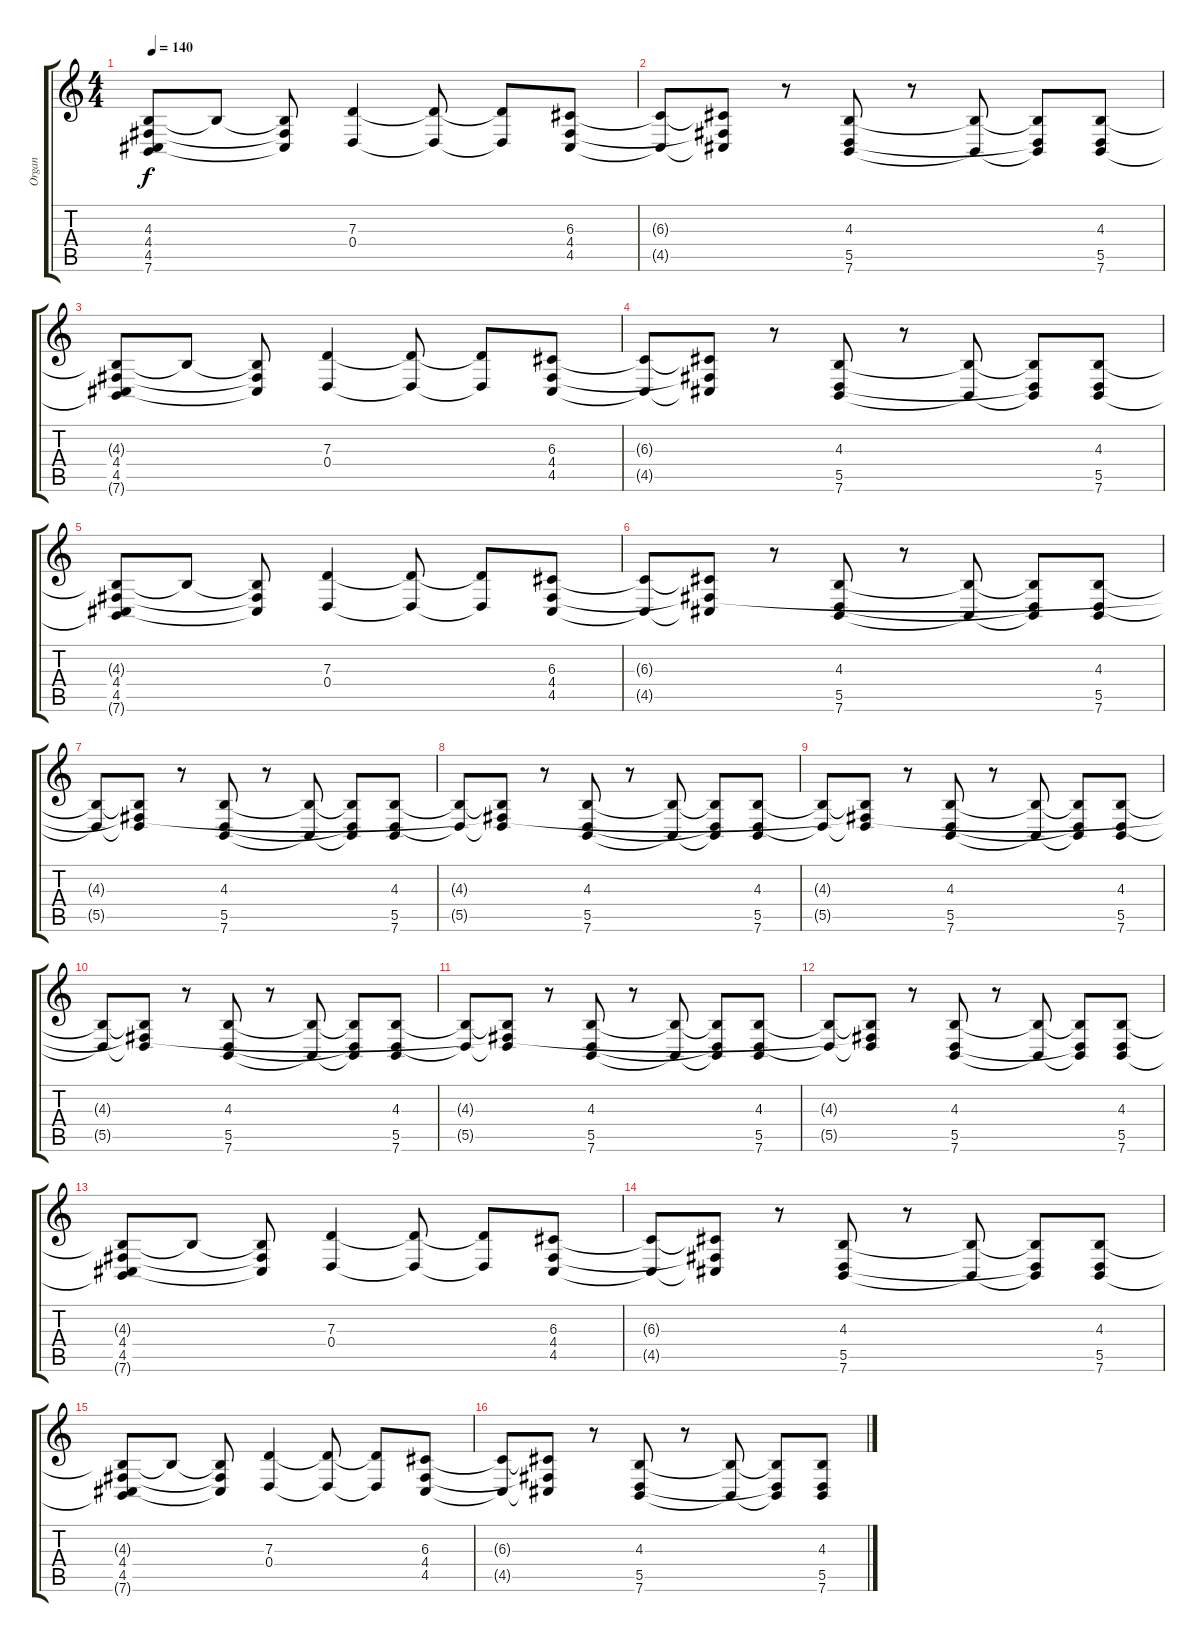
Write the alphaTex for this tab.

\track ("Organ" "Organ") {instrument rockorgan}
\staff {score tabs}
\tuning (E4 B3 G3 D3 A2 E2) {hide}
\ts (4 4)
\tempo 140
\clef g2
\ks c
(4.3{t} 4.4 4.5 7.6{t}).8{dy f} 4.3{t}.8 (4.3{t} 4.4{t} 4.5{t}).8 (7.3 0.4).4 (7.3{t} 0.4{t}).8 (7.3{t} 0.4{t}).8 (6.3 4.4 4.5).8 |
(6.3{t} 4.5{t}).8 (6.3{t} 4.4{t} 4.5{t}).8 r.8 (4.3 5.5 7.6).8 r.8 (4.3{t} 7.6{t}).8 (4.3{t} 5.5{t} 7.6{t}).8 (4.3 5.5 7.6).8 |
(4.3{t} 4.4 4.5 7.6{t}).8 4.3{t}.8 (4.3{t} 4.4{t} 4.5{t}).8 (7.3 0.4).4 (7.3{t} 0.4{t}).8 (7.3{t} 0.4{t}).8 (6.3 4.4 4.5).8 |
(6.3{t} 4.5{t}).8 (6.3{t} 4.4{t} 4.5{t}).8 r.8 (4.3 5.5 7.6).8 r.8 (4.3{t} 7.6{t}).8 (4.3{t} 5.5{t} 7.6{t}).8 (4.3 5.5 7.6).8 |
(4.3{t} 4.4 4.5 7.6{t}).8 4.3{t}.8 (4.3{t} 4.4{t} 4.5{t}).8 (7.3 0.4).4 (7.3{t} 0.4{t}).8 (7.3{t} 0.4{t}).8 (6.3 4.4 4.5).8 |
(6.3{t} 4.5{t}).8 (6.3{t} 4.4{t} 4.5{t}).8 r.8 (4.3 5.5 7.6).8 r.8 (4.3{t} 7.6{t}).8 (4.3{t} 5.5{t} 7.6{t}).8 (4.3 5.5 7.6).8 |
(4.3{t} 5.5{t}).8 (4.3{t} 4.4{t} 5.5{t}).8 r.8 (4.3 5.5 7.6).8 r.8 (4.3{t} 7.6{t}).8 (4.3{t} 5.5{t} 7.6{t}).8 (4.3 5.5 7.6).8 |
(4.3{t} 5.5{t}).8 (4.3{t} 4.4{t} 5.5{t}).8 r.8 (4.3 5.5 7.6).8 r.8 (4.3{t} 7.6{t}).8 (4.3{t} 5.5{t} 7.6{t}).8 (4.3 5.5 7.6).8 |
(4.3{t} 5.5{t}).8 (4.3{t} 4.4{t} 5.5{t}).8 r.8 (4.3 5.5 7.6).8 r.8 (4.3{t} 7.6{t}).8 (4.3{t} 5.5{t} 7.6{t}).8 (4.3 5.5 7.6).8 |
(4.3{t} 5.5{t}).8 (4.3{t} 4.4{t} 5.5{t}).8 r.8 (4.3 5.5 7.6).8 r.8 (4.3{t} 7.6{t}).8 (4.3{t} 5.5{t} 7.6{t}).8 (4.3 5.5 7.6).8 |
(4.3{t} 5.5{t}).8 (4.3{t} 4.4{t} 5.5{t}).8 r.8 (4.3 5.5 7.6).8 r.8 (4.3{t} 7.6{t}).8 (4.3{t} 5.5{t} 7.6{t}).8 (4.3 5.5 7.6).8 |
(4.3{t} 5.5{t}).8 (4.3{t} 4.4{t} 5.5{t}).8 r.8 (4.3 5.5 7.6).8 r.8 (4.3{t} 7.6{t}).8 (4.3{t} 5.5{t} 7.6{t}).8 (4.3 5.5 7.6).8 |
(4.3{t} 4.4 4.5 7.6{t}).8 4.3{t}.8 (4.3{t} 4.4{t} 4.5{t}).8 (7.3 0.4).4 (7.3{t} 0.4{t}).8 (7.3{t} 0.4{t}).8 (6.3 4.4 4.5).8 |
(6.3{t} 4.5{t}).8 (6.3{t} 4.4{t} 4.5{t}).8 r.8 (4.3 5.5 7.6).8 r.8 (4.3{t} 7.6{t}).8 (4.3{t} 5.5{t} 7.6{t}).8 (4.3 5.5 7.6).8 |
(4.3{t} 4.4 4.5 7.6{t}).8 4.3{t}.8 (4.3{t} 4.4{t} 4.5{t}).8 (7.3 0.4).4 (7.3{t} 0.4{t}).8 (7.3{t} 0.4{t}).8 (6.3 4.4 4.5).8 |
(6.3{t} 4.5{t}).8 (6.3{t} 4.4{t} 4.5{t}).8 r.8 (4.3 5.5 7.6).8 r.8 (4.3{t} 7.6{t}).8 (4.3{t} 5.5{t} 7.6{t}).8 (4.3 5.5 7.6).8
